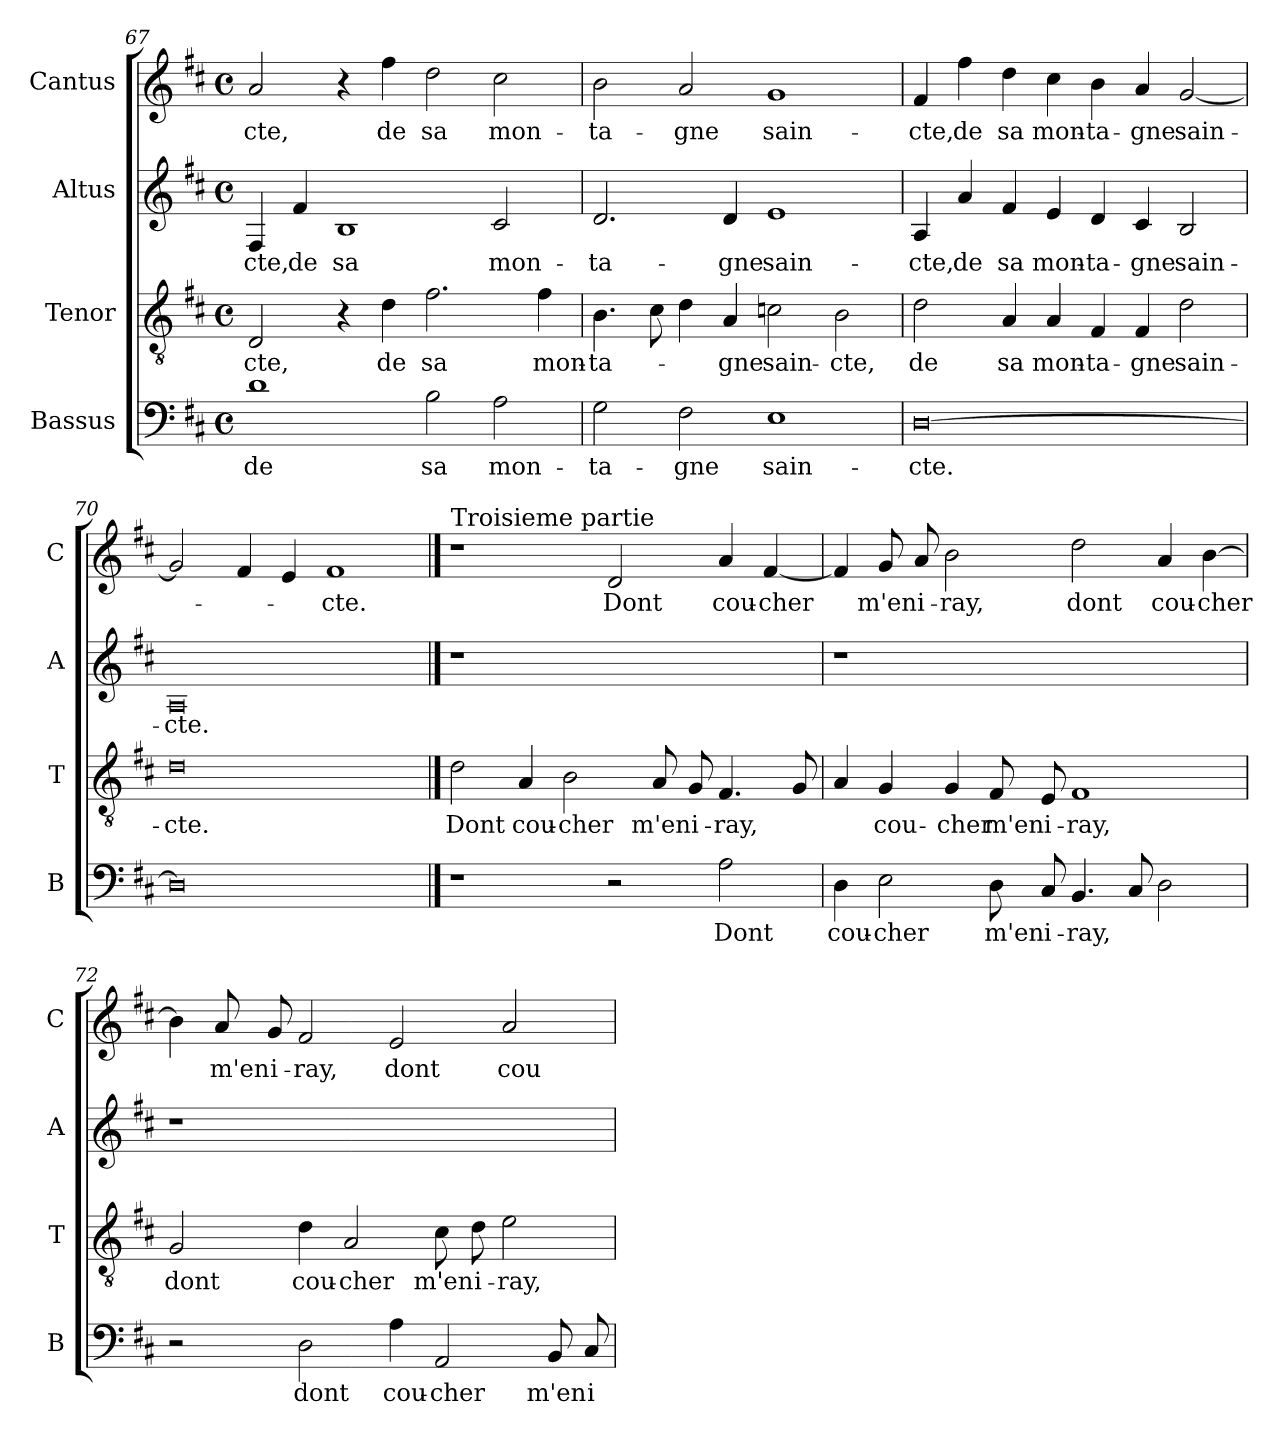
**kern	**text	**kern	**text	**kern	**text	**kern	**text
*part4	*part4	*part3	*part3	*part2	*part2	*part1	*part1
*staff4	*staff4	*staff3	*staff3	*staff2	*staff2	*staff1	*staff1
*I"Bassus	*	*I"Tenor	*	*I"Altus	*	*I"Cantus	*
*I'B	*	*I'T	*	*I'A	*	*I'C	*
*clefF4	*	*clefGv2	*	*clefG2	*	*clefG2	*
*k[f#c#]	*	*k[f#c#]	*	*k[f#c#]	*	*k[f#c#]	*
*D:	*	*D:	*	*D:	*	*D:	*
*M4/4	*	*M4/4	*	*M4/4	*	*M4/4	*
*met(c)	*	*met(c)	*	*met(c)	*	*met(c)	*
=67	=67	=67	=67	=67	=67	=67	=67
!	!LO:LY:b	!	!LO:LY:b	!	!LO:LY:b	!	!LO:LY:b
1d	de	2D/	-cte,	4F#/	-cte,	2a/	-cte,
!	!	!	!	!	!LO:LY:b	!	!
.	.	.	.	4f#/	de	.	.
!	!	!	!	!	!LO:LY:b	!	!
.	.	4r	.	1B	sa	4r	.
!	!	!	!LO:LY:b	!	!	!	!LO:LY:b
.	.	4d\	de	.	.	4ff#\	de
!	!LO:LY:b	!	!LO:LY:b	!	!	!	!LO:LY:b
2B\	sa	2.f#\	sa	.	.	2dd\	sa
!	!LO:LY:b	!	!	!	!LO:LY:b	!	!LO:LY:b
2A\	mon-	.	.	2c#/	mon-	2cc#\	mon-
!	!	!	!LO:LY:b	!	!	!	!
.	.	4f#\	mon-	.	.	.	.
!!LO:LB:g=z
=68	=68	=68	=68	=68	=68	=68	=68
!	!LO:LY:b	!	!LO:LY:b	!	!LO:LY:b	!	!LO:LY:b
2G\	-ta-	4.B\	-ta-	2.d/	-ta-	2b\	-ta-
.	.	8c#\	.	.	.	.	.
!	!LO:LY:b	!	!	!	!	!	!LO:LY:b
2F#\	-gne	4d\	.	.	.	2a/	-gne
!	!	!	!LO:LY:b	!	!LO:LY:b	!	!
.	.	4A/	-gne	4d/	-gne	.	.
!	!LO:LY:b	!	!LO:LY:b	!	!LO:LY:b	!	!LO:LY:b
1E	sain-	2cn\	sain-	1e	sain-	1g	sain-
!	!	!	!LO:LY:b	!	!	!	!
.	.	2B\	-cte,	.	.	.	.
=69	=69	=69	=69	=69	=69	=69	=69
!	!LO:LY:b	!	!LO:LY:b	!	!LO:LY:b	!	!LO:LY:b
[0D	-cte.	2d\	de	4A/	-cte,	4f#/	-cte,
!	!	!	!	!	!LO:LY:b	!	!LO:LY:b
.	.	.	.	4a/	de	4ff#\	de
!	!	!	!LO:LY:b	!	!LO:LY:b	!	!LO:LY:b
.	.	4A/	sa	4f#/	sa	4dd\	sa
!	!	!	!LO:LY:b	!	!LO:LY:b	!	!LO:LY:b
.	.	4A/	mon-	4e/	mon-	4cc#\	mon-
!	!	!	!LO:LY:b	!	!LO:LY:b	!	!LO:LY:b
.	.	4F#/	-ta-	4d/	-ta-	4b\	-ta-
!	!	!	!LO:LY:b	!	!LO:LY:b	!	!LO:LY:b
.	.	4F#/	-gne	4c#/	-gne	4a/	-gne
!	!	!	!LO:LY:b	!	!LO:LY:b	!	!LO:LY:b
.	.	2d\	sain-	2B/	sain-	[2g/	sain-
=70	=70	=70	=70	=70	=70	=70	=70
!	!	!	!LO:LY:b	!	!LO:LY:b	!	!
0D]	.	0d	-cte.	0A	-cte.	2g/]	.
.	.	.	.	.	.	4f#/	.
.	.	.	.	.	.	4e/	.
!	!	!	!	!	!	!	!LO:LY:b
.	.	.	.	.	.	1f#	-cte.
!!LO:PB:g=z
==70X4	==70X4	==70X4	==70X4	==70X4	==70X4	==70X4	==70X4
!	!	!	!	!	!	!LO:TX:a:t=Troisieme partie	!
!	!	!	!LO:LY:b	!	!	!	!
1r	.	2d\	Dont	1r	.	1r	.
!	!	!	!LO:LY:b	!	!	!	!
.	.	4A/	cou-	.	.	.	.
!	!	!	!LO:LY:b	!	!	!	!
.	.	2B\	-cher	.	.	.	.
!	!	!	!	!	!	!	!LO:LY:b
2r	.	.	.	1ryy	.	2d/	Dont
!	!	!	!LO:LY:b	!	!	!	!
.	.	8A/	m'en	.	.	.	.
!	!	!	!LO:LY:b	!	!	!	!
.	.	8G/	i-	.	.	.	.
!	!LO:LY:b	!	!LO:LY:b	!	!	!	!LO:LY:b
2A\	Dont	4.F#/	-ray,	.	.	4a/	cou-
!	!	!	!	!	!	!	!LO:LY:b
.	.	.	.	.	.	[4f#/	-cher
.	.	8G/	.	.	.	.	.
=71	=71	=71	=71	=71	=71	=71	=71
!	!LO:LY:b	!	!	!	!	!	!
4D\	cou-	4A/	.	1r	.	4f#/]	.
!	!LO:LY:b	!	!LO:LY:b	!	!	!	!LO:LY:b
2E\	-cher	4G/	cou-	.	.	8g/	m'en
!	!	!	!	!	!	!	!LO:LY:b
.	.	.	.	.	.	8a/	i-
!	!	!	!LO:LY:b	!	!	!	!LO:LY:b
.	.	4G/	-cher	.	.	2b\	-ray,
!	!LO:LY:b	!	!LO:LY:b	!	!	!	!
8D\	m'en	8F#/	m'en	.	.	.	.
!	!LO:LY:b	!	!LO:LY:b	!	!	!	!
8C#/	i-	8E/	i-	.	.	.	.
!	!LO:LY:b	!	!LO:LY:b	!	!	!	!LO:LY:b
4.BB/	-ray,	1F#	-ray,	1ryy	.	2dd\	dont
8C#/	.	.	.	.	.	.	.
!	!	!	!	!	!	!	!LO:LY:b
2D\	.	.	.	.	.	4a/	cou-
!	!	!	!	!	!	!	!LO:LY:b
.	.	.	.	.	.	[4b\	-cher
=72	=72	=72	=72	=72	=72	=72	=72
!	!	!	!LO:LY:b	!	!	!	!
2r	.	2G/	dont	1r	.	4b\]	.
!	!	!	!	!	!	!	!LO:LY:b
.	.	.	.	.	.	8a/	m'en
!	!	!	!	!	!	!	!LO:LY:b
.	.	.	.	.	.	8g/	i-
!	!LO:LY:b	!	!LO:LY:b	!	!	!	!LO:LY:b
2D\	dont	4d\	cou-	.	.	2f#/	-ray,
!	!	!	!LO:LY:b	!	!	!	!
.	.	2A/	-cher	.	.	.	.
!	!LO:LY:b	!	!	!	!	!	!LO:LY:b
4A\	cou-	.	.	1ryy	.	2e/	dont
!	!LO:LY:b	!	!LO:LY:b	!	!	!	!
2AA/	-cher	8c#\	m'en	.	.	.	.
!	!	!	!LO:LY:b	!	!	!	!
.	.	8d\	i-	.	.	.	.
!	!	!	!LO:LY:b	!	!	!	!LO:LY:b
.	.	2e\	-ray,	.	.	2a/	cou-
!	!LO:LY:b	!	!	!	!	!	!
8BB/	m'en	.	.	.	.	.	.
!	!LO:LY:b	!	!	!	!	!	!
8C#/	i-	.	.	.	.	.	.
=	=	=	=	=	=	=	=
*-	*-	*-	*-	*-	*-	*-	*-
